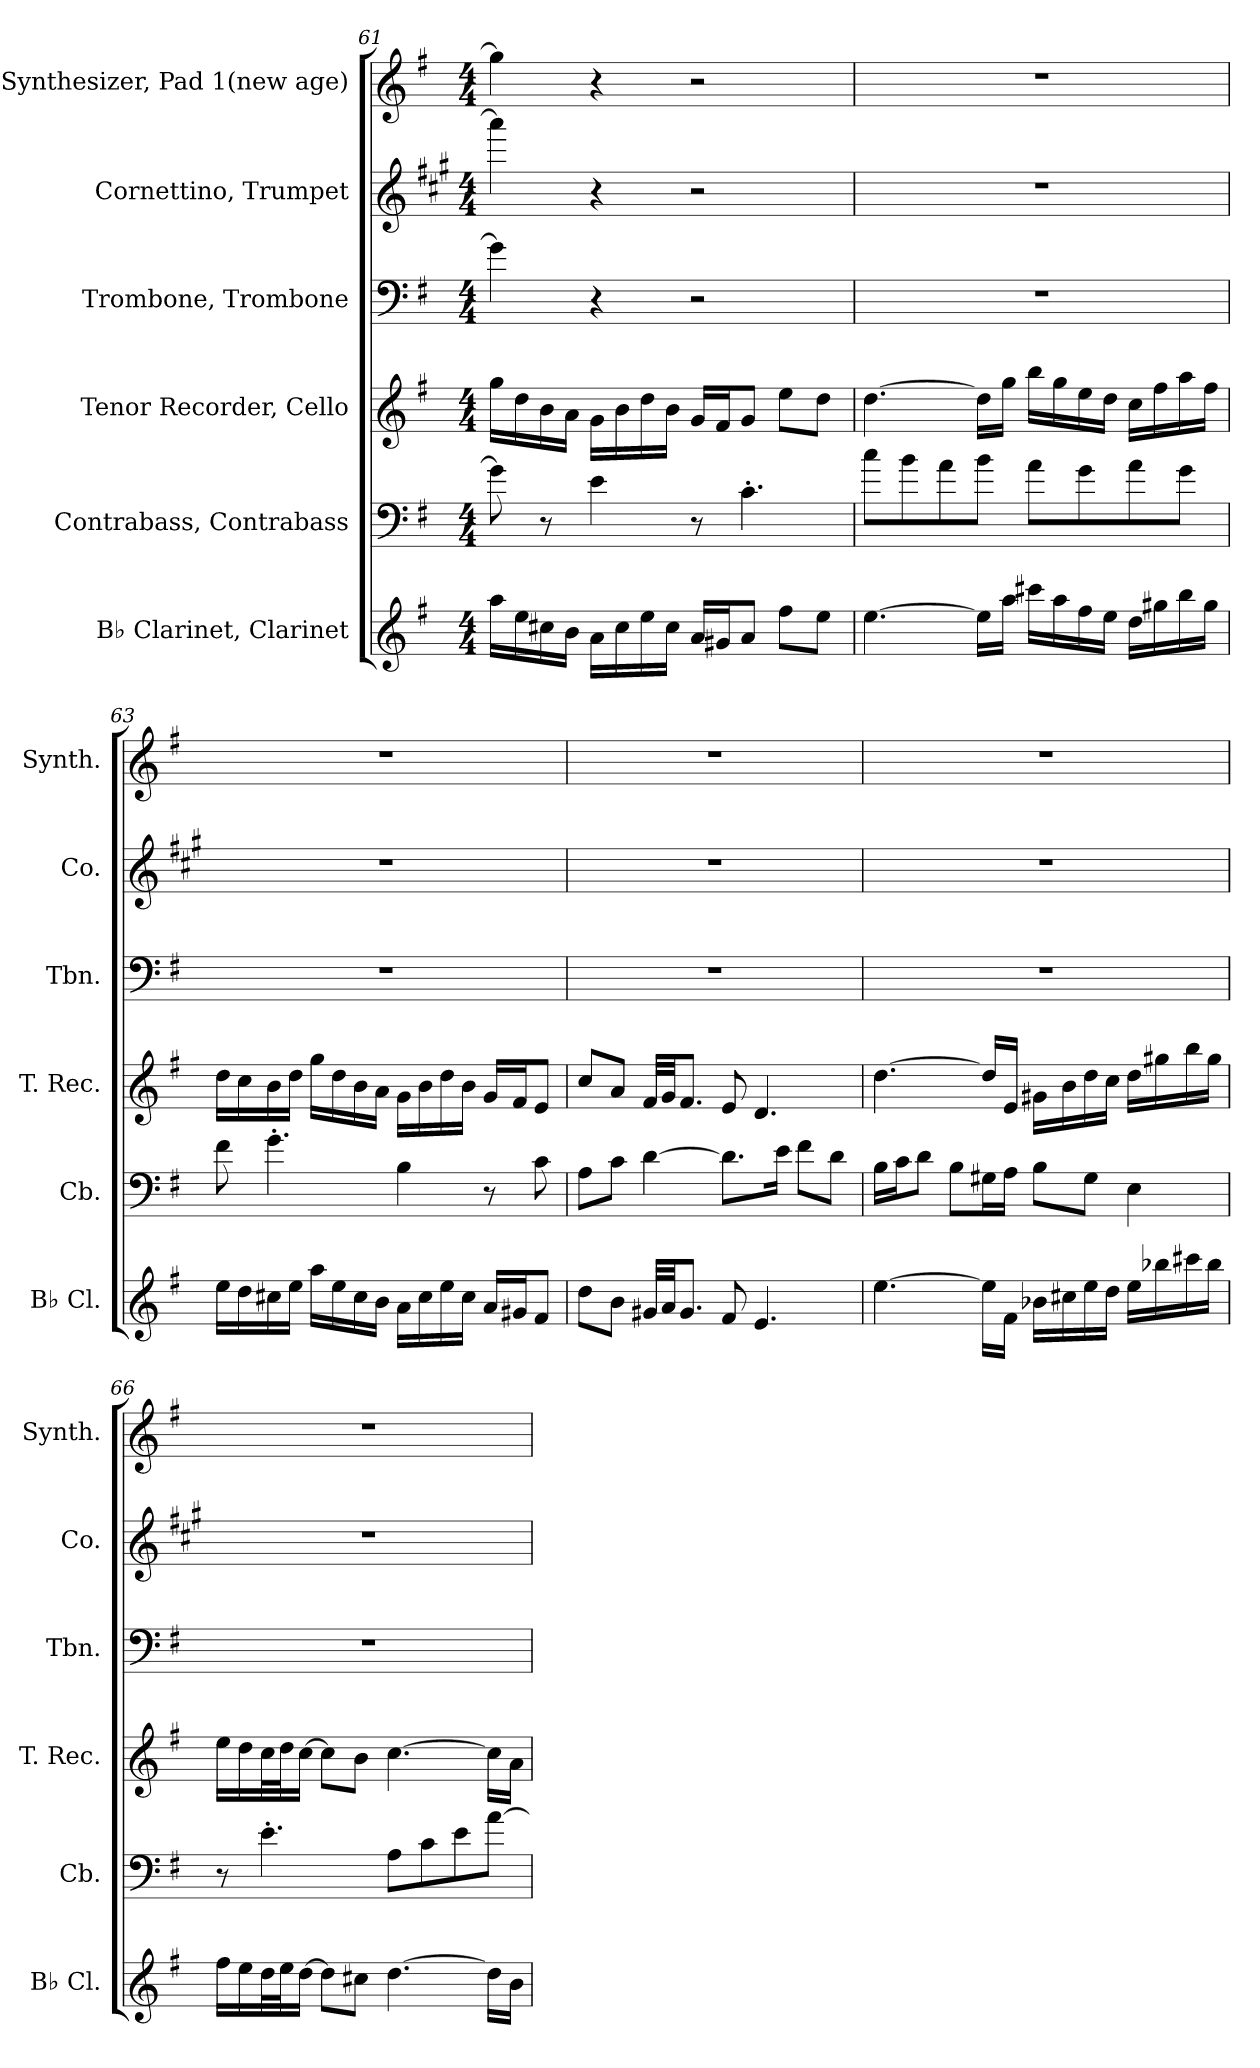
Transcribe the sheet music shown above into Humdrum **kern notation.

**kern	**kern	**kern	**kern	**kern	**kern
*part6	*part5	*part4	*part3	*part2	*part1
*staff6	*staff5	*staff4	*staff3	*staff2	*staff1
*I"B♭ Clarinet, Clarinet	*I"Contrabass, Contrabass	*I"Tenor Recorder, Cello	*I"Trombone, Trombone	*I"Cornettino, Trumpet	*I"Pad Synthesizer, Pad 1(new age)
*I'B♭ Cl.	*I'Cb.	*I'T. Rec.	*I'Tbn.	*I'Co.	*I'Synth.
!!LO:PB:g=z
*clefG2	*clefF4	*clefG2	*clefF4	*clefG2	*clefG2
*ITrd1c2	*ITrd7c12	*	*	*ITrd1c2	*
*k[b-]	*k[f#]	*k[f#]	*k[f#]	*k[f#]	*k[f#]
*M4/4	*M4/4	*M4/4	*M4/4	*M4/4	*M4/4
=61	=61	=61	=61	=61	=61
16gg\LL	8G\]	16gg\LL	4g\]	4ggg\]	4gg\]
16dd\	.	16dd\	.	.	.
16bn\	8r	16b\	.	.	.
16a\JJ	.	16a\JJ	.	.	.
16g\LL	4E\	16g\LL	4r	4r	4r
16b\	.	16b\	.	.	.
16dd\	.	16dd\	.	.	.
16b\JJ	.	16b\JJ	.	.	.
16g/LL	8r	16g/LL	2r	2r	2r
16f#X/J	.	16f#/J	.	.	.
8g/J	4.C'\	8g/J	.	.	.
8ee\L	.	8ee\L	.	.	.
8dd\J	.	8dd\J	.	.	.
=62	=62	=62	=62	=62	=62
[4.dd\	8c\L	[4.dd\	1r	1r	1r
.	8B\	.	.	.	.
.	8A\	.	.	.	.
16dd\LL]	8B\J	16dd\LL]	.	.	.
16gg\JJ	.	16gg\JJ	.	.	.
16bbn\LL	8A\L	16bb\LL	.	.	.
16gg\	.	16gg\	.	.	.
16ee\	8G\	16ee\	.	.	.
16dd\JJ	.	16dd\JJ	.	.	.
16cc\LL	8A\	16cc\LL	.	.	.
16ff#X\	.	16ff#\	.	.	.
16aa\	8G\J	16aa\	.	.	.
16ff#\JJ	.	16ff#\JJ	.	.	.
!!LO:LB:g=z
=63	=63	=63	=63	=63	=63
16dd\LL	8F#\	16dd\LL	1r	1r	1r
16cc\	.	16cc\	.	.	.
16bn\	4.G'\	16b\	.	.	.
16dd\JJ	.	16dd\JJ	.	.	.
16gg\LL	.	16gg\LL	.	.	.
16dd\	.	16dd\	.	.	.
16b\	.	16b\	.	.	.
16a\JJ	.	16a\JJ	.	.	.
16g\LL	4BB\	16g\LL	.	.	.
16b\	.	16b\	.	.	.
16dd\	.	16dd\	.	.	.
16b\JJ	.	16b\JJ	.	.	.
16g/LL	8r	16g/LL	.	.	.
16f#X/J	.	16f#/J	.	.	.
8e/J	8C\	8e/J	.	.	.
=64	=64	=64	=64	=64	=64
8cc\L	8AA\L	8cc/L	1r	1r	1r
8a\J	8C\J	8a/J	.	.	.
32f#X/LLL	[4D\	32f#/LLL	.	.	.
32g/JJ	.	32g/JJ	.	.	.
8.f#/J	.	8.f#/J	.	.	.
8e/	8.D\L]	8e/	.	.	.
4.d/	.	4.d/	.	.	.
.	16E\Jk	.	.	.	.
.	8F#\L	.	.	.	.
.	8D\J	.	.	.	.
!!LO:PB:g=z
=65	=65	=65	=65	=65	=65
[4.dd\	16BB\LL	[4.dd\	1r	1r	1r
.	16C\J	.	.	.	.
.	8D\J	.	.	.	.
.	8BB\L	.	.	.	.
16dd\LL]	16GG#X\L	16dd/LL]	.	.	.
16e\JJ	16AA\JJ	16e/JJ	.	.	.
16a-X\LL	8BB\L	16g#X\LL	.	.	.
16bn\	.	16b\	.	.	.
16dd\	8GG#\J	16dd\	.	.	.
16cc\JJ	.	16cc\JJ	.	.	.
16dd\LL	4EE\	16dd\LL	.	.	.
16aa-X\	.	16gg#X\	.	.	.
16bbn\	.	16bb\	.	.	.
16aa-\JJ	.	16gg#\JJ	.	.	.
=66	=66	=66	=66	=66	=66
16ee\LL	8r	16ee\LL	1r	1r	1r
16dd\	.	16dd\	.	.	.
32cc\L	4.E'\	32cc\L	.	.	.
32dd\J	.	32dd\J	.	.	.
[16cc\JJ	.	[16cc\JJ	.	.	.
8cc\L]	.	8cc\L]	.	.	.
8bn\J	.	8b\J	.	.	.
[4.cc\	8AA\L	[4.cc\	.	.	.
.	8C\	.	.	.	.
.	8E\	.	.	.	.
16cc\LL]	[8A\J	16cc\LL]	.	.	.
16a\JJ	.	16a\JJ	.	.	.
=	=	=	=	=	=
*-	*-	*-	*-	*-	*-
